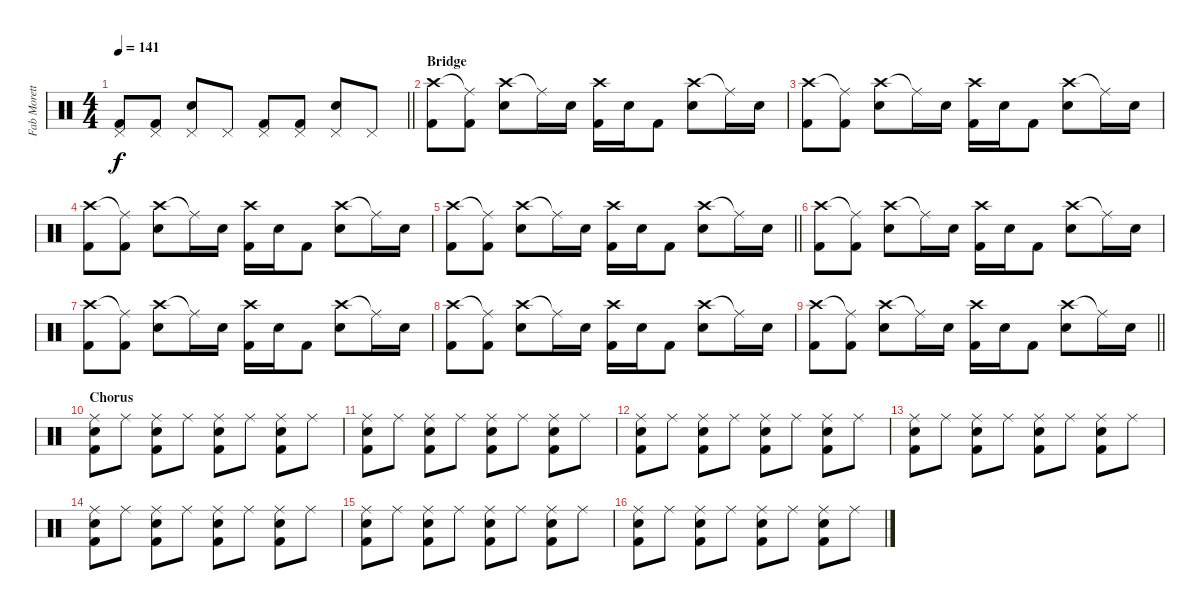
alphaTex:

\track ("Fab Moretti - Drums" "Fab Morett") {instrument percussion}
\staff {score}
\articulation defaults
\ts (4 4)
\tempo 141
\clef neutral
\barLineRight lightlight
\ks c
("Pedal Hi-Hat (hit)" "Kick (hit) 2").8{dy f} ("Pedal Hi-Hat (hit)" "Kick (hit) 2").8 ("Pedal Hi-Hat (hit)" "Electric Snare (hit)").8 "Pedal Hi-Hat (hit)".8 ("Pedal Hi-Hat (hit)" "Kick (hit) 2").8 ("Pedal Hi-Hat (hit)" "Kick (hit) 2").8 ("Pedal Hi-Hat (hit)" "Electric Snare (hit)").8 "Pedal Hi-Hat (hit)".8 |
\section ("" "Bridge")
("Crash high (hit)" "Kick (hit) 2").8 ("Ride (middle)"{t} "Kick (hit) 2").8 ("Crash high (hit)" "Electric Snare (hit)").8 "Ride (middle)"{t}.16 "Electric Snare (hit)".16 ("Crash high (hit)" "Kick (hit) 2").16 "Electric Snare (hit)".16 "Kick (hit) 2".8 ("Crash high (hit)" "Electric Snare (hit)").8 "Ride (middle)"{t}.16 "Electric Snare (hit)".16 |
("Crash high (hit)" "Kick (hit) 2").8 ("Ride (middle)"{t} "Kick (hit) 2").8 ("Crash high (hit)" "Electric Snare (hit)").8 "Ride (middle)"{t}.16 "Electric Snare (hit)".16 ("Crash high (hit)" "Kick (hit) 2").16 "Electric Snare (hit)".16 "Kick (hit) 2".8 ("Crash high (hit)" "Electric Snare (hit)").8 "Ride (middle)"{t}.16 "Electric Snare (hit)".16 |
("Crash high (hit)" "Kick (hit) 2").8 ("Ride (middle)"{t} "Kick (hit) 2").8 ("Crash high (hit)" "Electric Snare (hit)").8 "Ride (middle)"{t}.16 "Electric Snare (hit)".16 ("Crash high (hit)" "Kick (hit) 2").16 "Electric Snare (hit)".16 "Kick (hit) 2".8 ("Crash high (hit)" "Electric Snare (hit)").8 "Ride (middle)"{t}.16 "Electric Snare (hit)".16 |
\barLineRight lightlight
("Crash high (hit)" "Kick (hit) 2").8 ("Ride (middle)"{t} "Kick (hit) 2").8 ("Crash high (hit)" "Electric Snare (hit)").8 "Ride (middle)"{t}.16 "Electric Snare (hit)".16 ("Crash high (hit)" "Kick (hit) 2").16 "Electric Snare (hit)".16 "Kick (hit) 2".8 ("Crash high (hit)" "Electric Snare (hit)").8 "Ride (middle)"{t}.16 "Electric Snare (hit)".16 |
("Crash high (hit)" "Kick (hit) 2").8 ("Ride (middle)"{t} "Kick (hit) 2").8 ("Crash high (hit)" "Electric Snare (hit)").8 "Ride (middle)"{t}.16 "Electric Snare (hit)".16 ("Crash high (hit)" "Kick (hit) 2").16 "Electric Snare (hit)".16 "Kick (hit) 2".8 ("Crash high (hit)" "Electric Snare (hit)").8 "Ride (middle)"{t}.16 "Electric Snare (hit)".16 |
("Crash high (hit)" "Kick (hit) 2").8 ("Ride (middle)"{t} "Kick (hit) 2").8 ("Crash high (hit)" "Electric Snare (hit)").8 "Ride (middle)"{t}.16 "Electric Snare (hit)".16 ("Crash high (hit)" "Kick (hit) 2").16 "Electric Snare (hit)".16 "Kick (hit) 2".8 ("Crash high (hit)" "Electric Snare (hit)").8 "Ride (middle)"{t}.16 "Electric Snare (hit)".16 |
("Crash high (hit)" "Kick (hit) 2").8 ("Ride (middle)"{t} "Kick (hit) 2").8 ("Crash high (hit)" "Electric Snare (hit)").8 "Ride (middle)"{t}.16 "Electric Snare (hit)".16 ("Crash high (hit)" "Kick (hit) 2").16 "Electric Snare (hit)".16 "Kick (hit) 2".8 ("Crash high (hit)" "Electric Snare (hit)").8 "Ride (middle)"{t}.16 "Electric Snare (hit)".16 |
\barLineRight lightlight
("Crash high (hit)" "Kick (hit) 2").8 ("Ride (middle)"{t} "Kick (hit) 2").8 ("Crash high (hit)" "Electric Snare (hit)").8 "Ride (middle)"{t}.16 "Electric Snare (hit)".16 ("Crash high (hit)" "Kick (hit) 2").16 "Electric Snare (hit)".16 "Kick (hit) 2".8 ("Crash high (hit)" "Electric Snare (hit)").8 "Ride (middle)"{t}.16 "Electric Snare (hit)".16 |
\section ("" "Chorus")
("Ride (middle)" "Electric Snare (hit)" "Kick (hit) 2").8 "Ride (middle)".8 ("Ride (middle)" "Electric Snare (hit)" "Kick (hit) 2").8 "Ride (middle)".8 ("Ride (middle)" "Electric Snare (hit)" "Kick (hit) 2").8 "Ride (middle)".8 ("Ride (middle)" "Electric Snare (hit)" "Kick (hit) 2").8 "Ride (middle)".8 |
("Ride (middle)" "Electric Snare (hit)" "Kick (hit) 2").8 "Ride (middle)".8 ("Ride (middle)" "Electric Snare (hit)" "Kick (hit) 2").8 "Ride (middle)".8 ("Ride (middle)" "Electric Snare (hit)" "Kick (hit) 2").8 "Ride (middle)".8 ("Ride (middle)" "Electric Snare (hit)" "Kick (hit) 2").8 "Ride (middle)".8 |
("Ride (middle)" "Electric Snare (hit)" "Kick (hit) 2").8 "Ride (middle)".8 ("Ride (middle)" "Electric Snare (hit)" "Kick (hit) 2").8 "Ride (middle)".8 ("Ride (middle)" "Electric Snare (hit)" "Kick (hit) 2").8 "Ride (middle)".8 ("Ride (middle)" "Electric Snare (hit)" "Kick (hit) 2").8 "Ride (middle)".8 |
("Ride (middle)" "Electric Snare (hit)" "Kick (hit) 2").8 "Ride (middle)".8 ("Ride (middle)" "Electric Snare (hit)" "Kick (hit) 2").8 "Ride (middle)".8 ("Ride (middle)" "Electric Snare (hit)" "Kick (hit) 2").8 "Ride (middle)".8 ("Ride (middle)" "Electric Snare (hit)" "Kick (hit) 2").8 "Ride (middle)".8 |
("Ride (middle)" "Electric Snare (hit)" "Kick (hit) 2").8 "Ride (middle)".8 ("Ride (middle)" "Electric Snare (hit)" "Kick (hit) 2").8 "Ride (middle)".8 ("Ride (middle)" "Electric Snare (hit)" "Kick (hit) 2").8 "Ride (middle)".8 ("Ride (middle)" "Electric Snare (hit)" "Kick (hit) 2").8 "Ride (middle)".8 |
("Ride (middle)" "Electric Snare (hit)" "Kick (hit) 2").8 "Ride (middle)".8 ("Ride (middle)" "Electric Snare (hit)" "Kick (hit) 2").8 "Ride (middle)".8 ("Ride (middle)" "Electric Snare (hit)" "Kick (hit) 2").8 "Ride (middle)".8 ("Ride (middle)" "Electric Snare (hit)" "Kick (hit) 2").8 "Ride (middle)".8 |
("Ride (middle)" "Electric Snare (hit)" "Kick (hit) 2").8 "Ride (middle)".8 ("Ride (middle)" "Electric Snare (hit)" "Kick (hit) 2").8 "Ride (middle)".8 ("Ride (middle)" "Electric Snare (hit)" "Kick (hit) 2").8 "Ride (middle)".8 ("Ride (middle)" "Electric Snare (hit)" "Kick (hit) 2").8 "Ride (middle)".8
